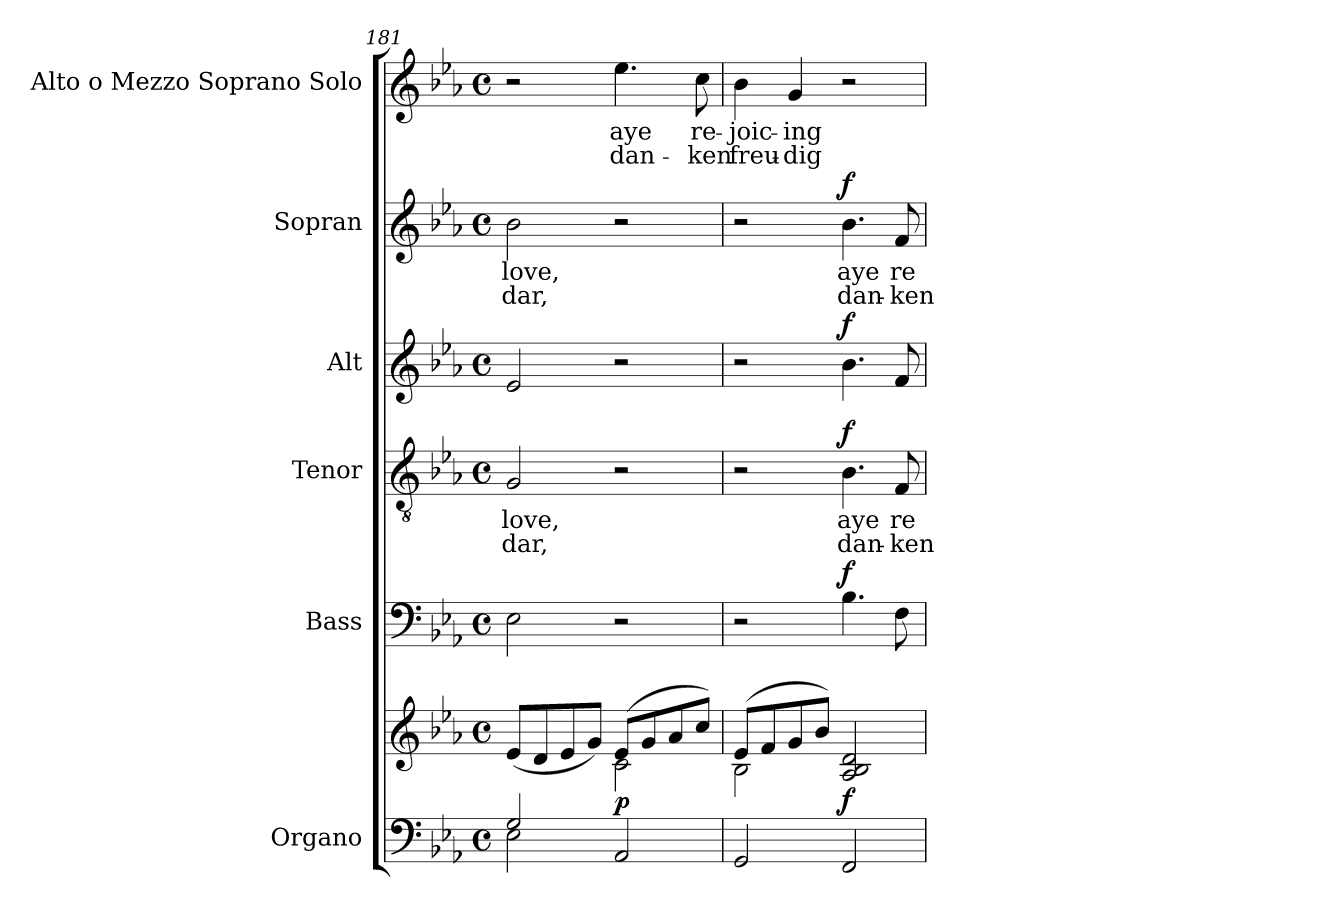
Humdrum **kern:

**kern	**kern	**dynam	**kern	**dynam	**kern	**text	**text	**dynam	**kern	**dynam	**kern	**text	**text	**dynam	**kern	**text	**text
*part6	*part6	*part6	*part5	*part5	*part4	*part4	*part4	*part4	*part3	*part3	*part2	*part2	*part2	*part2	*part1	*part1	*part1
*staff7	*staff6	*staff6/7	*staff5	*staff5	*staff4	*staff4	*staff4	*staff4	*staff3	*staff3	*staff2	*staff2	*staff2	*staff2	*staff1	*staff1	*staff1
*I"Organo	*	*	*I"Bass	*	*I"Tenor	*	*	*	*I"Alt	*	*I"Sopran	*	*	*	*I"Alto o Mezzo Soprano Solo	*	*
*	*	*	*I'B	*	*I'T	*	*	*	*I'A	*	*I'S	*	*	*	*I'S o l o	*	*
*clefF4	*clefG2	*	*clefF4	*	*clefGv2	*	*	*	*clefG2	*	*clefG2	*	*	*	*clefG2	*	*
*k[b-e-a-]	*k[b-e-a-]	*	*k[b-e-a-]	*	*k[b-e-a-]	*	*	*	*k[b-e-a-]	*	*k[b-e-a-]	*	*	*	*k[b-e-a-]	*	*
*M4/4	*M4/4	*	*M4/4	*	*M4/4	*	*	*	*M4/4	*	*M4/4	*	*	*	*M4/4	*	*
*met(c)	*met(c)	*	*met(c)	*	*met(c)	*	*	*	*met(c)	*	*met(c)	*	*	*	*met(c)	*	*
=181	=181	=181	=181	=181	=181	=181	=181	=181	=181	=181	=181	=181	=181	=181	=181	=181	=181
*^	*^	*	*	*	*	*	*	*	*	*	*	*	*	*	*	*	*
2G/	2E-\	(8e-/L	2ryy	.	2E-\	.	2G/	love,	-dar,	.	2e-/	.	2b-\	love,	-dar,	.	2r	.	.
.	.	8d/	.	.	.	.	.	.	.	.	.	.	.	.	.	.	.	.	.
.	.	8e-/	.	.	.	.	.	.	.	.	.	.	.	.	.	.	.	.	.
.	.	8g/J)	.	.	.	.	.	.	.	.	.	.	.	.	.	.	.	.	.
!	!	!	!	!LO:DY:a=2	!	!	!	!	!	!	!	!	!	!	!	!	!	!	!
2AA-/	2rcyy	(8e-/L	2c\	p	2r	.	2r	.	.	.	2r	.	2r	.	.	.	4.ee-\	aye	dan-
.	.	8g/	.	.	.	.	.	.	.	.	.	.	.	.	.	.	.	.	.
.	.	8a-/	.	.	.	.	.	.	.	.	.	.	.	.	.	.	.	.	.
.	.	8cc/J)	.	.	.	.	.	.	.	.	.	.	.	.	.	.	8cc\	re-	-ken
*v	*v	*	*	*	*	*	*	*	*	*	*	*	*	*	*	*	*	*	*
=182	=182	=182	=182	=182	=182	=182	=182	=182	=182	=182	=182	=182	=182	=182	=182	=182	=182	=182
2GG/	(8e-/L	2B-\	.	2r	.	2r	.	.	.	2r	.	2r	.	.	.	4b-\	-joic-	freu-
.	8f/	.	.	.	.	.	.	.	.	.	.	.	.	.	.	.	.	.
.	8g/	.	.	.	.	.	.	.	.	.	.	.	.	.	.	4g/	-ing	-dig
.	8b-/J)	.	.	.	.	.	.	.	.	.	.	.	.	.	.	.	.	.
!	!	!	!LO:DY:a=2	!	!LO:DY:a	!	!	!	!LO:DY:a	!	!LO:DY:a	!	!	!	!LO:DY:a	!	!	!
2FF/	2A-/ 2B-/ 2d/	2ryy	f	4.B-\	f	4.B-\	aye	dan-	f	4.b-\	f	4.b-\	aye	dan-	f	2r	.	.
.	.	.	.	8F\	.	8F/	re-	-ken	.	8f/	.	8f/	re-	-ken	.	.	.	.
*	*v	*v	*	*	*	*	*	*	*	*	*	*	*	*	*	*	*	*
=	=	=	=	=	=	=	=	=	=	=	=	=	=	=	=	=	=
*-	*-	*-	*-	*-	*-	*-	*-	*-	*-	*-	*-	*-	*-	*-	*-	*-	*-
